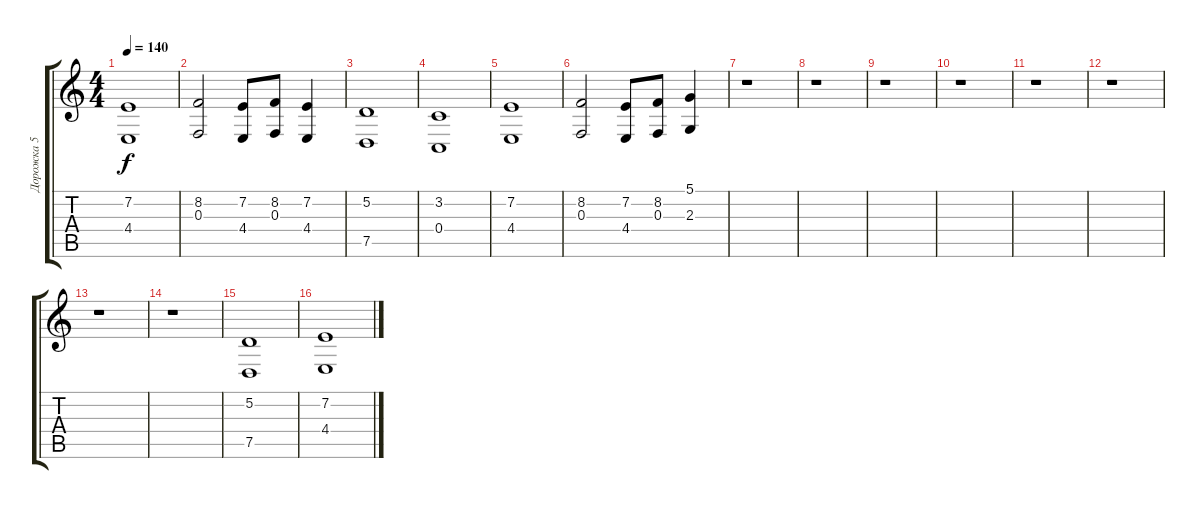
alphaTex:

\track ("Дорожка 5" "Дорожка 5") {instrument pad4choir}
\staff {score tabs}
\tuning (D4 A3 F3 C3 G2 C2) {hide}
\ts (4 4)
\tempo 140
\clef g2
\ks c
(7.2{t} 4.4{t}).1{dy f} |
(8.2 0.3).2 (7.2 4.4).8 (8.2 0.3).8 (7.2 4.4).4 |
(5.2 7.5).1 |
(3.2 0.4).1 |
(7.2 4.4).1 |
(8.2 0.3).2 (7.2 4.4).8 (8.2 0.3).8 (5.1 2.3).4 |
r.1 |
r.1 |
r.1 |
r.1 |
r.1 |
r.1 |
r.1 |
r.1 |
(5.2 7.5).1 |
(7.2 4.4).1
